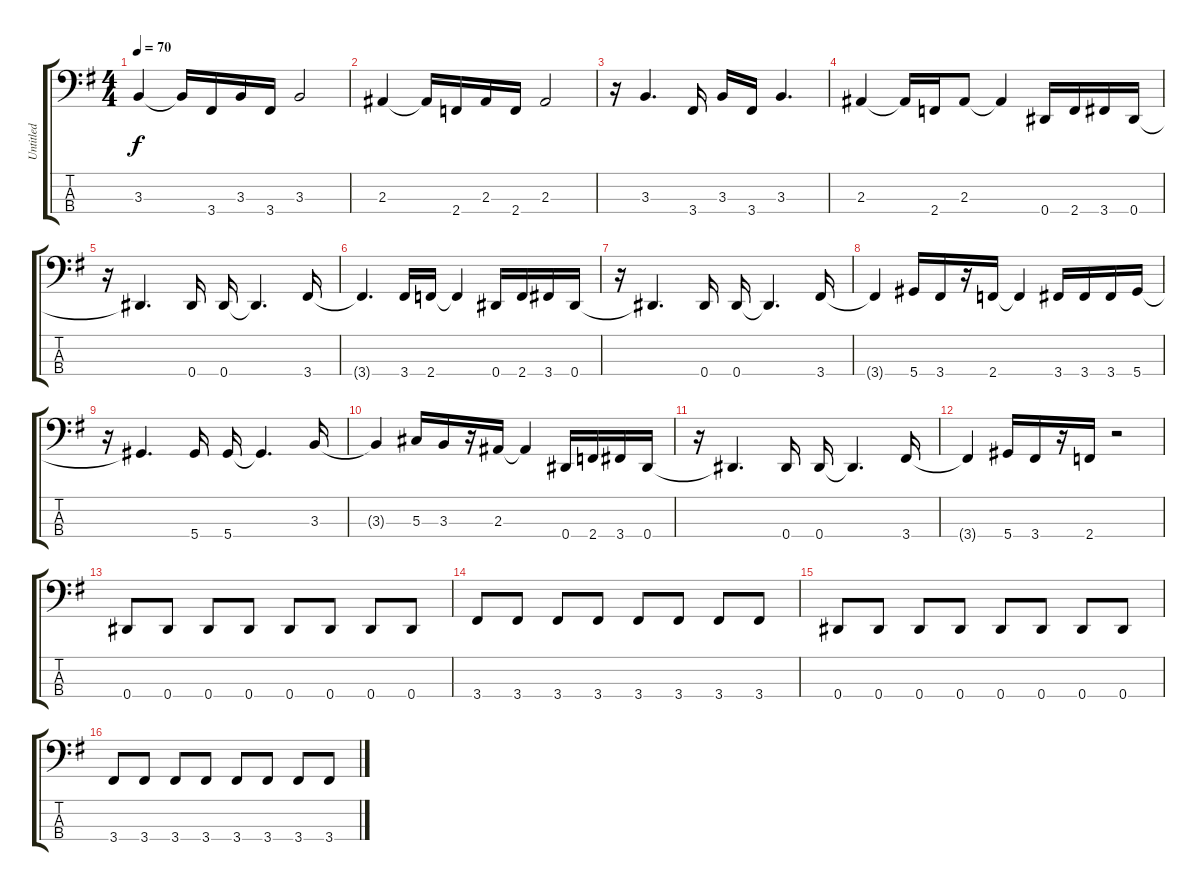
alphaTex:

\track ("Untitled" "Untitled") {instrument electricbassfinger}
\staff {score tabs}
\tuning (Gb2 Db2 Ab1 Eb1) {hide}
\ts (4 4)
\tempo 70
\clef f4
\ks g
3.3.4{dy f} 3.3{t}.16 3.4.16 3.3.16 3.4.16 3.3.2 |
2.3.4 2.3{t}.16 2.4.16 2.3.16 2.4.16 2.3.2 |
r.16 3.3.4{d} 3.4.16 3.3.16 3.4.16 3.3.4{d} |
2.3.4 2.3{t}.16 2.4.16 2.3.8 2.3{t}.4 0.4.16 2.4.16 3.4.16 0.4.16 |
r.16 0.4{t}.4{d} 0.4.16 0.4.16 0.4{t}.4{d} 3.4.16 |
3.4{t}.4{d} 3.4.16 2.4.16 2.4{t}.4 0.4.16 2.4.16 3.4.16 0.4.16 |
r.16 0.4{t}.4{d} 0.4.16 0.4.16 0.4{t}.4{d} 3.4.16 |
3.4{t}.4 5.4.16 3.4.16 r.16 2.4.16 2.4{t}.4 3.4.16 3.4.16 3.4.16 5.4.16 |
r.16 5.4{t}.4{d} 5.4.16 5.4.16 5.4{t}.4{d} 3.3.16 |
3.3{t}.4 5.3.16 3.3.16 r.16 2.3.16 2.3{t}.4 0.4.16 2.4.16 3.4.16 0.4.16 |
r.16 0.4{t}.4{d} 0.4.16 0.4.16 0.4{t}.4{d} 3.4.16 |
3.4{t}.4 5.4.16 3.4.16 r.16 2.4.16 r.2 |
0.4.8 0.4.8 0.4.8 0.4.8 0.4.8 0.4.8 0.4.8 0.4.8 |
3.4.8 3.4.8 3.4.8 3.4.8 3.4.8 3.4.8 3.4.8 3.4.8 |
0.4.8 0.4.8 0.4.8 0.4.8 0.4.8 0.4.8 0.4.8 0.4.8 |
3.4.8 3.4.8 3.4.8 3.4.8 3.4.8 3.4.8 3.4.8 3.4.8
